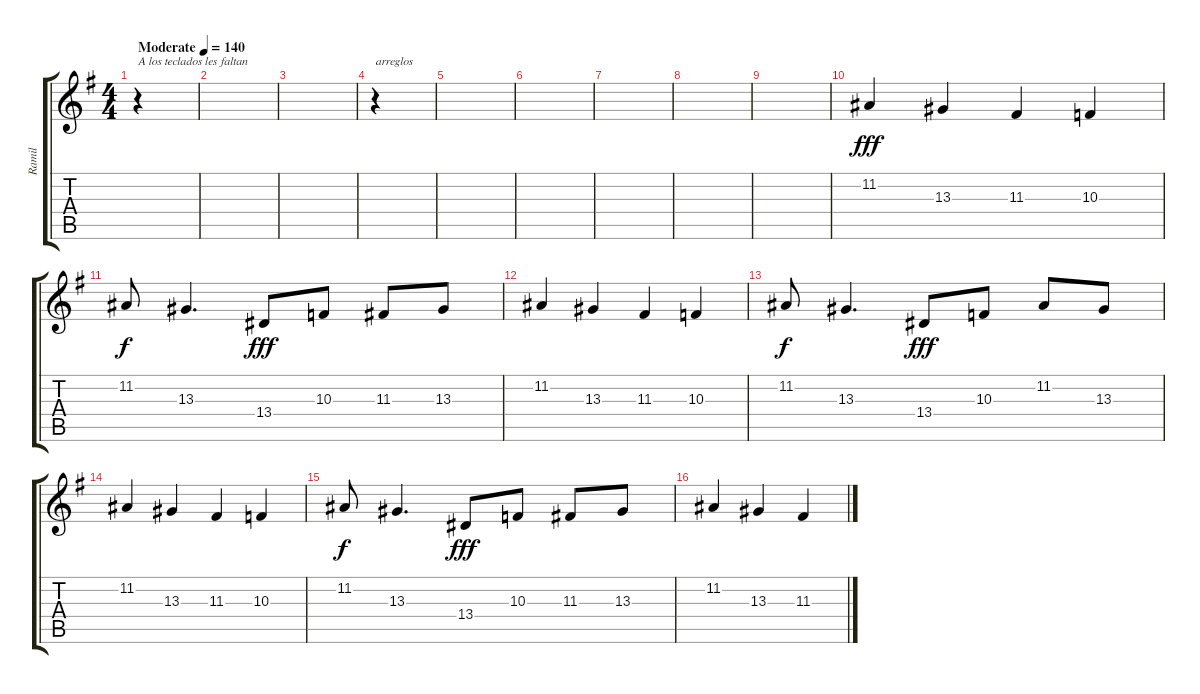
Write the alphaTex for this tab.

\track ("Ramil" "Ramil") {instrument brightacousticpiano}
\staff {score tabs}
\tuning (E4 B3 G3 D3 A2 E2) {hide}
\ts (4 4)
\tempo (140 "Moderate")
\clef g2
\ks g
r.4{txt "A los teclados les faltan" dy fff instrument brightacousticpiano} |
|
|
r.4{txt "arreglos"} |
|
|
|
|
|
11.2.4 13.3.4 11.3.4 10.3.4 |
11.2.8{dy f} 13.3.4{d} 13.4.8{dy fff} 10.3.8 11.3.8 13.3.8 |
11.2.4 13.3.4 11.3.4 10.3.4 |
11.2.8{dy f} 13.3.4{d} 13.4.8{dy fff} 10.3.8 11.2.8 13.3.8 |
11.2.4 13.3.4 11.3.4 10.3.4 |
11.2.8{dy f} 13.3.4{d} 13.4.8{dy fff} 10.3.8 11.3.8 13.3.8 |
11.2.4 13.3.4 11.3.4
